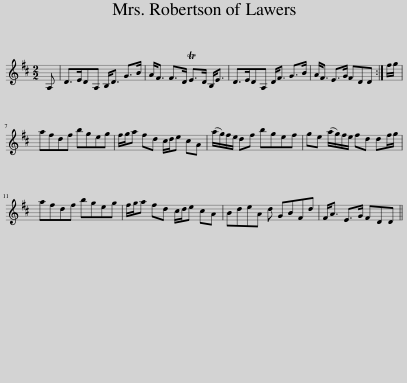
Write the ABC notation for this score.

X:1
L:1/8
M:2/2
I:linebreak $
K:D
V:1 treble
V:1
 A, | D>EDA, B,<D G>B | A<F F>D TE>D B,<E | D>EDA, D<F G>B | A<F E>G FDD :| %5
 f/g/ |$ afdf bgeg | f/g/a fd c/d/e cA | (a/g/)f/e/ df bgef | ge (a/g/)f/e/ fd df/g/ |$ %10
 afdf bgeg | f/g/a fd c/d/e cA | BdeA d GBFd | F<A E>G FDD || %14
